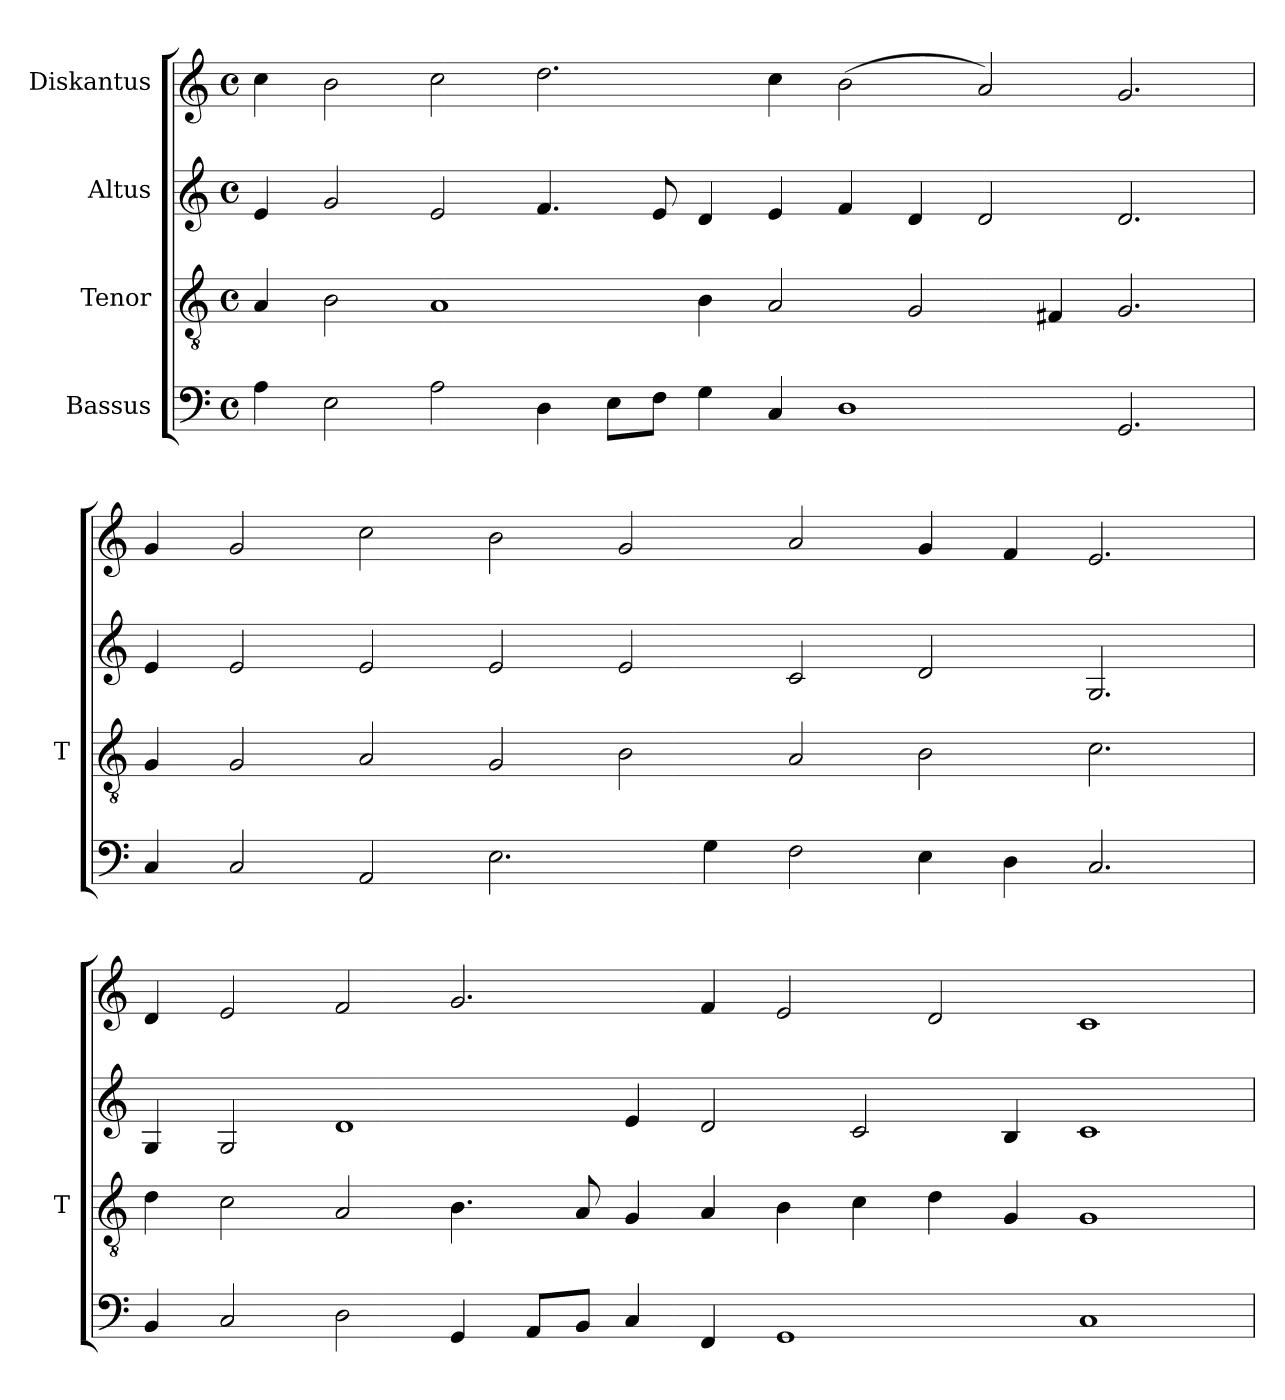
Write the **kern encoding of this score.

**kern	**kern	**kern	**kern
*part4	*part3	*part2	*part1
*staff4	*staff3	*staff2	*staff1
*I"Bassus	*I"Tenor	*I"Altus	*I"Diskantus
*	*I'T	*	*
*clefF4	*clefGv2	*clefG2	*clefG2
*k[]	*k[]	*k[]	*k[]
*M2/2	*M2/2	*M2/2	*M2/2
*met(c)	*met(c)	*met(c)	*met(c)
=	=	=	=
4A	4A	4e	4cc
2E	2B	2g	2b
2A	1A	2e	2cc
4D	.	4.f	2.dd
8EL	.	.	.
8FJ	.	8e	.
4G	4B	4d	.
4C	2A	4e	4cc
1D	.	4f	(2b
.	2G	4d	.
.	.	2d	2a)
.	4F#X	.	.
2.GG	2.G	2.d	2.g
=	=	=	=
4C	4G	4e	4g
2C	2G	2e	2g
2AA	2A	2e	2cc
2.E	2G	2e	2b
.	2B	2e	2g
4G	.	.	.
2F	2A	2c	2a
4E	2B	2d	4g
4D	.	.	4f
2.C	2.c	2.G	2.e
=	=	=	=
4BB	4d	4G	4d
2C	2c	2G	2e
2D	2A	1d	2f
4GG	4.B	.	2.g
8AAL	.	.	.
8BBJ	8A	.	.
4C	4G	4e	.
4FF	4A	2d	4f
1GG	4B	.	2e
.	4c	2c	.
.	4d	.	2d
.	4G	4B	.
1C	1G	1c	1c
=	=	=	=
*-	*-	*-	*-
